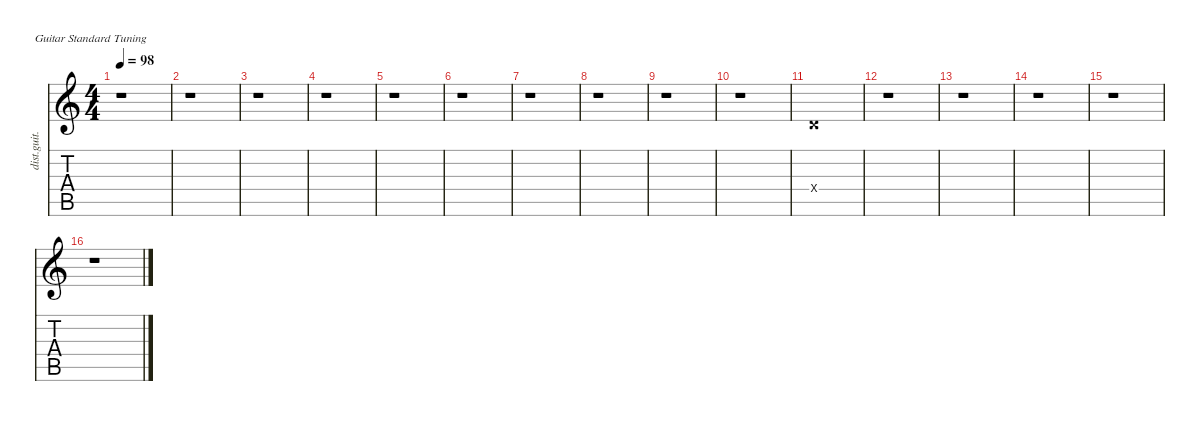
\defaultSystemsLayout 4
\hideDynamics
\bracketExtendMode nobrackets
\track ("guitare2" "dist.guit.") {mute instrument distortionguitar}
\staff {score tabs}
\tuning (E4 B3 G3 D3 A2 E2)
\ts (4 4)
\tempo 98
\clef g2
\ks c
r.1{dy f} |
r.1 |
r.1 |
r.1 |
r.1 |
r.1 |
r.1 |
r.1 |
r.1 |
r.1 |
0.4{x}.1 |
r.1 |
r.1 |
r.1 |
r.1 |
r.1
